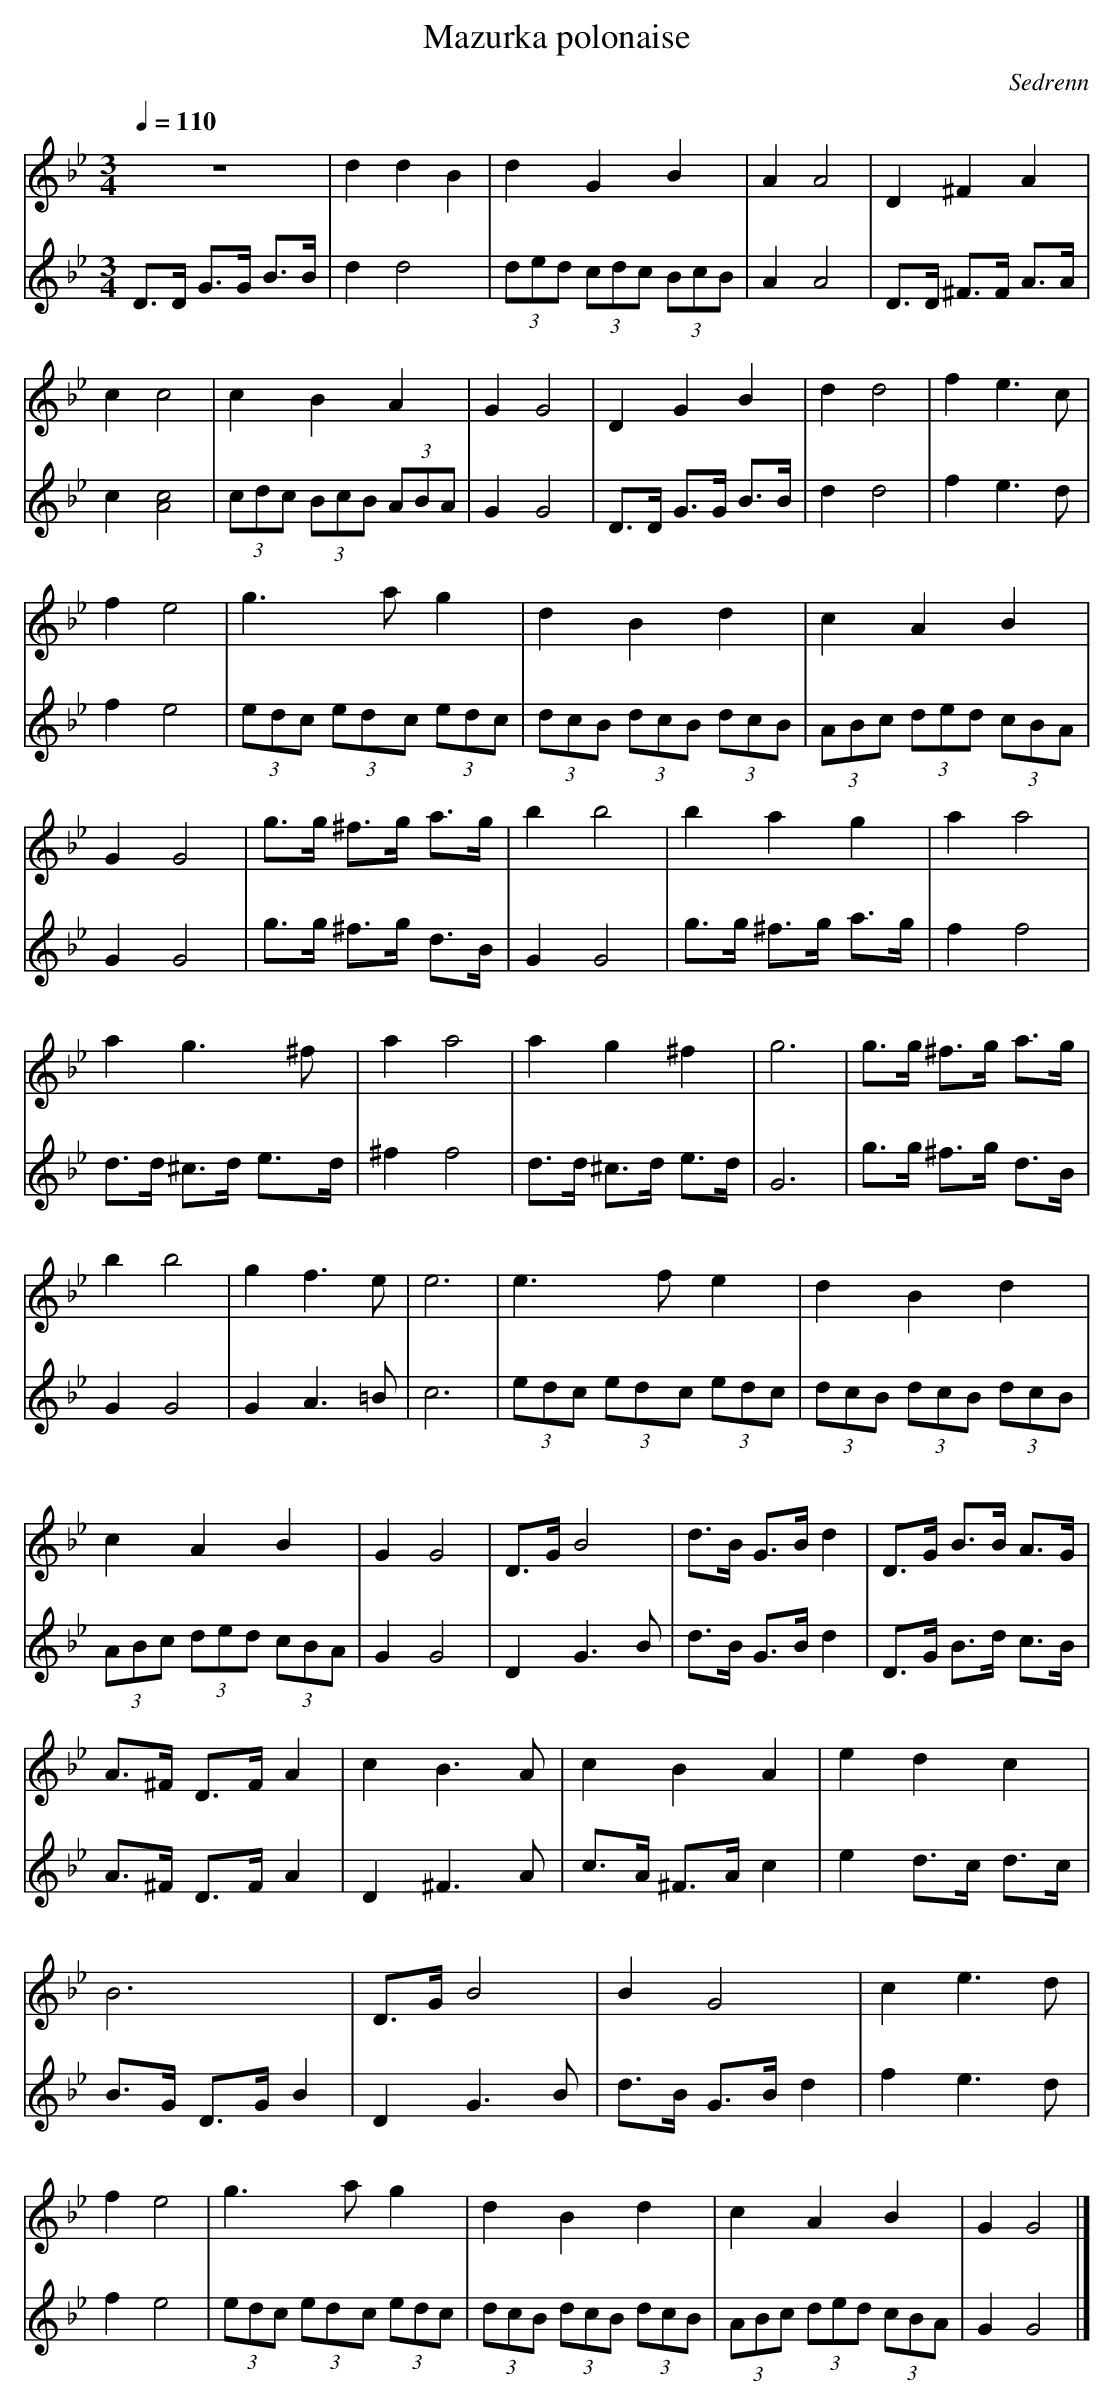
X:1
T:Mazurka polonaise
C:Sedrenn
M:3/4
L:1/8
Q:1/4=110
K:Bbmaj
V:1
Z | d2 d2 B2 | d2 G2 B2 | A2 A4 | D2 ^F2 A2 | c2 c4 | c2 B2 A2 | G2 G4 |\
D2 G2 B2 | d2 d4 | f2 e3 c | f2 e4 | g3 a g2 | d2 B2 d2 | c2 A2 B2 | G2 G4 |\
g>g ^f>g a>g | b2 b4 | b2 a2 g2 | a2 a4 | a2 g3 ^f | a2 a4 | a2 g2 ^f2 | g6 |\
g>g ^f>g a>g | b2 b4 | g2 f3 e | e6 | e3 f e2 | d2 B2 d2 | c2 A2 B2 | G2 G4 |\
D>G B4 | d>B G>B d2 | D>G B>B A>G | A>^F D>F A2 | c2 B3 A | c2 B2 A2 | e2 d2 c2 | B6 |\
D>G B4 | B2 G4 | c2 e3 d | f2 e4 | g3 a g2 | d2 B2 d2 | c2 A2 B2 | G2 G4 |]
V:2
D>D G>G B>B | d2 d4 | (3ded (3cdc (3BcB | A2 A4 | D>D ^F>F A>A | c2 [A4c4] | (3cdc (3BcB (3ABA | G2 G4 |
D>D G>G B>B | d2 d4 | f2 e3 d | f2 e4 | (3edc (3edc (3edc | (3dcB (3dcB (3dcB | (3ABc (3ded (3cBA | G2 G4 |
g>g ^f>g d>B | G2 G4 | g>g ^f>g a>g | f2 f4 | d>d ^c>d e>d | ^f2 f4 | d>d ^c>d e>d | G6 |
g>g ^f>g d>B | G2 G4 | G2 A3 =B | c6 | (3edc (3edc (3edc | (3dcB (3dcB (3dcB | (3ABc (3ded (3cBA | G2 G4 | D2 G3 B | d>B G>B d2 | D>G B>d c>B | A>^F D>F A2 | D2 ^F3 A | c>A ^F>A c2 | e2 d>c d>c | B>G D>G B2 |
D2 G3 B | d>B G>B d2 | f2 e3 d | f2 e4 | (3edc (3edc (3edc | (3dcB (3dcB (3dcB | (3ABc (3ded (3cBA | G2 G4 |]
